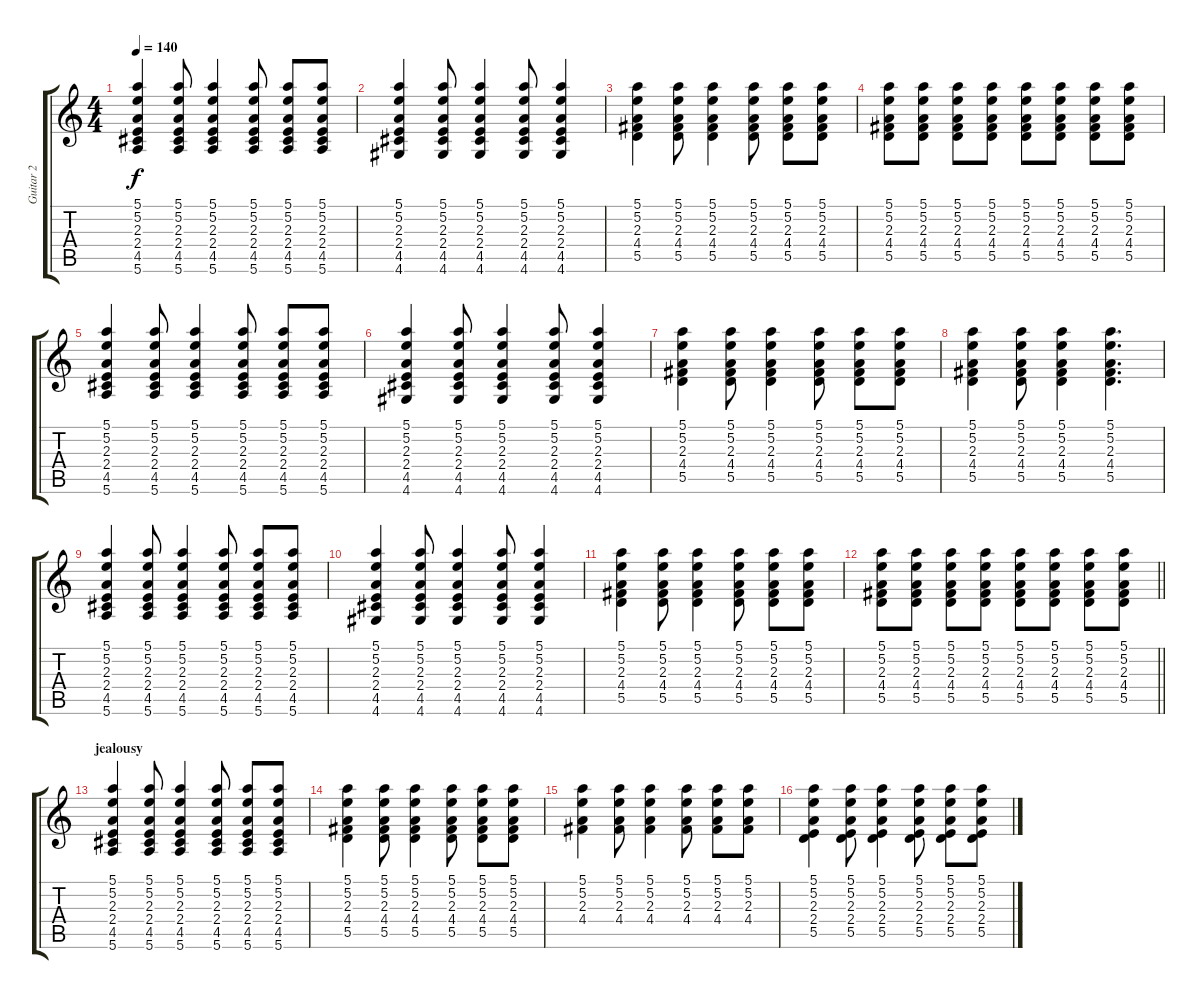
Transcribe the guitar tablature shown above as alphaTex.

\track ("Guitar 2" "Guitar 2") {instrument acousticguitarsteel}
\staff {score tabs}
\tuning (E4 B3 G3 D3 A2 E2) {hide}
\ts (4 4)
\tempo 140
\clef g2
\ks c
(5.1 5.2 2.3 2.4 4.5 5.6).4{dy f} (5.1 5.2 2.3 2.4 4.5 5.6).8 (5.1 5.2 2.3 2.4 4.5 5.6).4 (5.1 5.2 2.3 2.4 4.5 5.6).8 (5.1 5.2 2.3 2.4 4.5 5.6).8 (5.1 5.2 2.3 2.4 4.5 5.6).8 |
(5.1 5.2 2.3 2.4 4.5 4.6).4 (5.1 5.2 2.3 2.4 4.5 4.6).8 (5.1 5.2 2.3 2.4 4.5 4.6).4 (5.1 5.2 2.3 2.4 4.5 4.6).8 (5.1 5.2 2.3 2.4 4.5 4.6).4 |
(5.1 5.2 2.3 4.4 5.5).4 (5.1 5.2 2.3 4.4 5.5).8 (5.1 5.2 2.3 4.4 5.5).4 (5.1 5.2 2.3 4.4 5.5).8 (5.1 5.2 2.3 4.4 5.5).8 (5.1 5.2 2.3 4.4 5.5).8 |
(5.1 5.2 2.3 4.4 5.5).8 (5.1 5.2 2.3 4.4 5.5).8 (5.1 5.2 2.3 4.4 5.5).8 (5.1 5.2 2.3 4.4 5.5).8 (5.1 5.2 2.3 4.4 5.5).8 (5.1 5.2 2.3 4.4 5.5).8 (5.1 5.2 2.3 4.4 5.5).8 (5.1 5.2 2.3 4.4 5.5).8 |
(5.1 5.2 2.3 2.4 4.5 5.6).4 (5.1 5.2 2.3 2.4 4.5 5.6).8 (5.1 5.2 2.3 2.4 4.5 5.6).4 (5.1 5.2 2.3 2.4 4.5 5.6).8 (5.1 5.2 2.3 2.4 4.5 5.6).8 (5.1 5.2 2.3 2.4 4.5 5.6).8 |
(5.1 5.2 2.3 2.4 4.5 4.6).4 (5.1 5.2 2.3 2.4 4.5 4.6).8 (5.1 5.2 2.3 2.4 4.5 4.6).4 (5.1 5.2 2.3 2.4 4.5 4.6).8 (5.1 5.2 2.3 2.4 4.5 4.6).4 |
(5.1 5.2 2.3 4.4 5.5).4 (5.1 5.2 2.3 4.4 5.5).8 (5.1 5.2 2.3 4.4 5.5).4 (5.1 5.2 2.3 4.4 5.5).8 (5.1 5.2 2.3 4.4 5.5).8 (5.1 5.2 2.3 4.4 5.5).8 |
(5.1 5.2 2.3 4.4 5.5).4 (5.1 5.2 2.3 4.4 5.5).8 (5.1 5.2 2.3 4.4 5.5).4 (5.1 5.2 2.3 4.4 5.5).4{d} |
(5.1 5.2 2.3 2.4 4.5 5.6).4 (5.1 5.2 2.3 2.4 4.5 5.6).8 (5.1 5.2 2.3 2.4 4.5 5.6).4 (5.1 5.2 2.3 2.4 4.5 5.6).8 (5.1 5.2 2.3 2.4 4.5 5.6).8 (5.1 5.2 2.3 2.4 4.5 5.6).8 |
(5.1 5.2 2.3 2.4 4.5 4.6).4 (5.1 5.2 2.3 2.4 4.5 4.6).8 (5.1 5.2 2.3 2.4 4.5 4.6).4 (5.1 5.2 2.3 2.4 4.5 4.6).8 (5.1 5.2 2.3 2.4 4.5 4.6).4 |
(5.1 5.2 2.3 4.4 5.5).4 (5.1 5.2 2.3 4.4 5.5).8 (5.1 5.2 2.3 4.4 5.5).4 (5.1 5.2 2.3 4.4 5.5).8 (5.1 5.2 2.3 4.4 5.5).8 (5.1 5.2 2.3 4.4 5.5).8 |
\barLineRight lightlight
(5.1 5.2 2.3 4.4 5.5).8 (5.1 5.2 2.3 4.4 5.5).8 (5.1 5.2 2.3 4.4 5.5).8 (5.1 5.2 2.3 4.4 5.5).8 (5.1 5.2 2.3 4.4 5.5).8 (5.1 5.2 2.3 4.4 5.5).8 (5.1 5.2 2.3 4.4 5.5).8 (5.1 5.2 2.3 4.4 5.5).8 |
\section ("" "jealousy")
(5.1 5.2 2.3 2.4 4.5 5.6).4 (5.1 5.2 2.3 2.4 4.5 5.6).8 (5.1 5.2 2.3 2.4 4.5 5.6).4 (5.1 5.2 2.3 2.4 4.5 5.6).8 (5.1 5.2 2.3 2.4 4.5 5.6).8 (5.1 5.2 2.3 2.4 4.5 5.6).8 |
(5.1 5.2 2.3 4.4 5.5).4 (5.1 5.2 2.3 4.4 5.5).8 (5.1 5.2 2.3 4.4 5.5).4 (5.1 5.2 2.3 4.4 5.5).8 (5.1 5.2 2.3 4.4 5.5).8 (5.1 5.2 2.3 4.4 5.5).8 |
(5.1 5.2 2.3 4.4).4 (5.1 5.2 2.3 4.4).8 (5.1 5.2 2.3 4.4).4 (5.1 5.2 2.3 4.4).8 (5.1 5.2 2.3 4.4).8 (5.1 5.2 2.3 4.4).8 |
(5.1 5.2 2.3 2.4 5.5).4 (5.1 5.2 2.3 2.4 5.5).8 (5.1 5.2 2.3 2.4 5.5).4 (5.1 5.2 2.3 2.4 5.5).8 (5.1 5.2 2.3 2.4 5.5).8 (5.1 5.2 2.3 2.4 5.5).8
